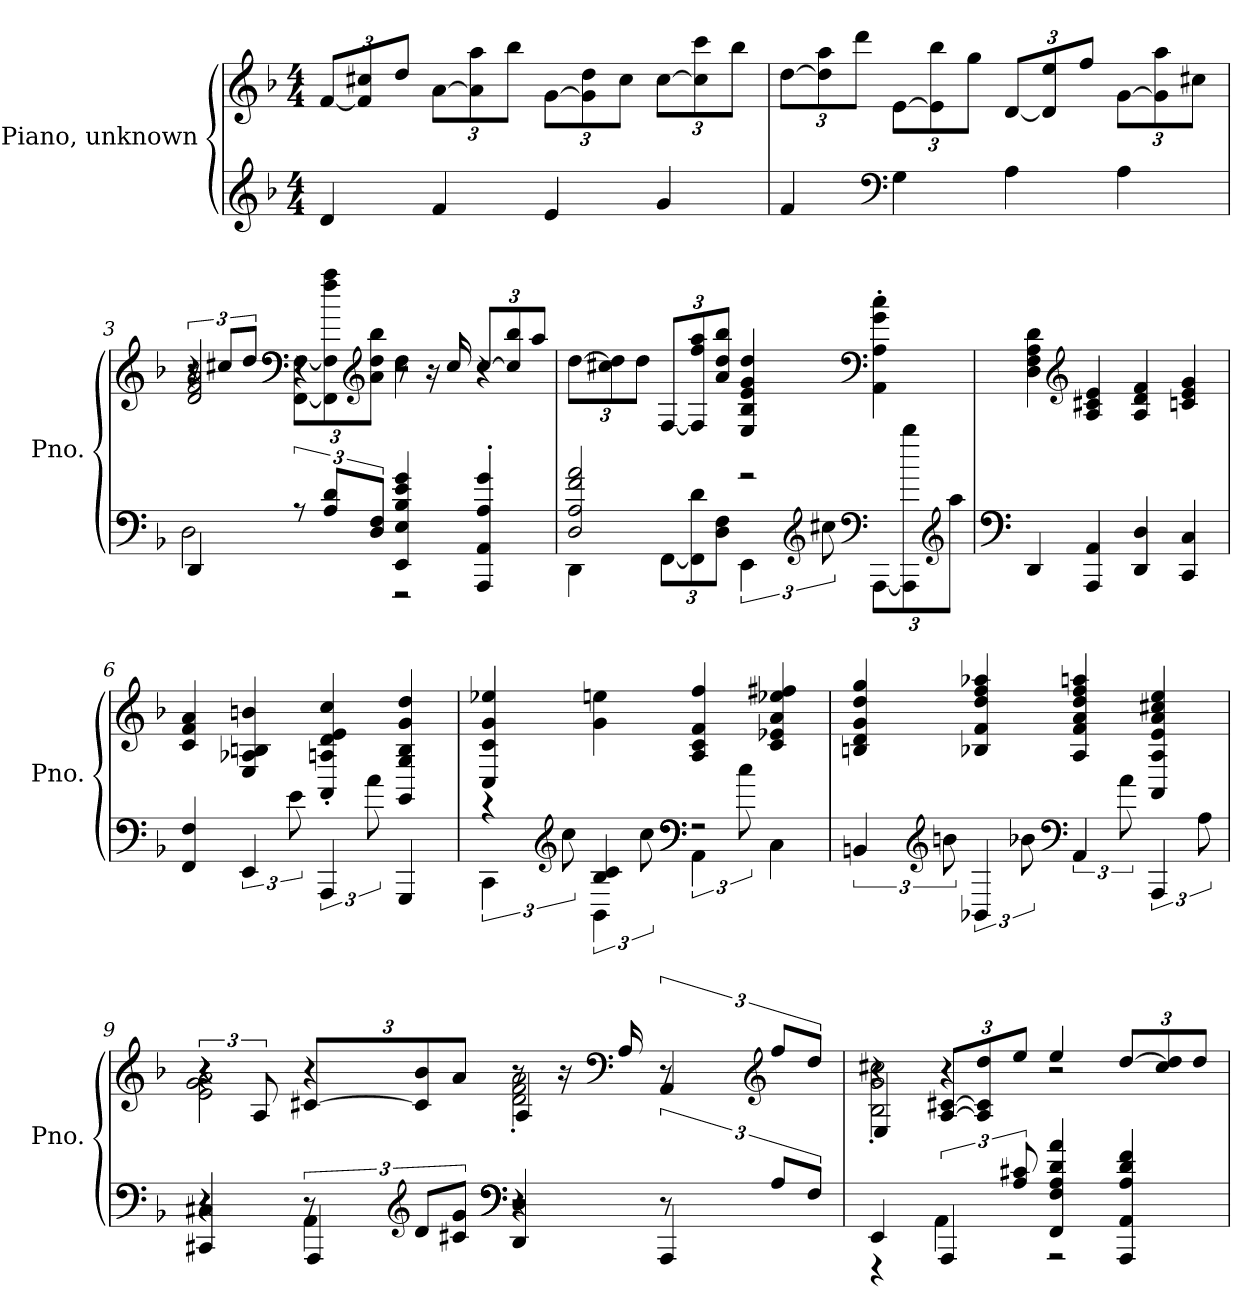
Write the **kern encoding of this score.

**kern	**kern
*part1	*part1
*staff2	*staff1
*I"Piano, unknown	*
*I'Pno.	*
*clefG2	*clefG2
*k[b-]	*k[b-]
*M4/4	*M4/4
*MM120	*MM120
*	*Xbrackettup
=1	=1
4d/	[12f/L
.	12f/] 12cc#X/
.	12dd/J
4f/	[12a\L
.	12a\] 12aa\
.	12bb-\J
4e/	[12g\L
.	12g\] 12dd\
.	12cc#\J
4g/	[12cc#\L
.	12cc#\] 12ccc\
.	12bb-\J
=2	=2
4f/	[12dd\L
.	12dd\] 12aa\
.	12ddd\J
*clefF4	*
4G\	[12e\L
.	12e\] 12bb-\
.	12gg\J
4A\	[12d/L
.	12d/] 12ee/
.	12ff/J
4A\	[12g\L
.	12g\] 12aa\
.	12cc#X\J
!!LO:LB:g=z
=3	=3
*^	*
*	*	*brackettup
*	*	*^
*	*	*	*^
4DD/	2D\	12r	4r	2d/ 2f/ 2a/
.	.	12cc#X/L	.	.
.	.	12dd/J	.	.
*	*	*clefF4	*	*
*	*	*	*Xbrackettup	*
12r	.	4r	[12FF\ [12F\L	.
12A/ 12d/L	.	.	12FF\] 12F\] 12ff\ 12aa\	.
*	*	*clefG2	*	*
12D/ 12F/J	.	.	12a\ 12dd\ 12bb-\J	.
4EE/ 4E/ 4B-/ 4e/ 4g/	2r	8r	4dd\	2r
.	.	16r	.	.
.	.	16cc#/	.	.
4AAA/' 4AA/' 4A/' 4g/'	.	[12cc#/L	4r	.
.	.	12cc#/] 12bb-/	.	.
.	.	12aa/J	.	.
*	*	*v	*v	*v
=4	=4	=4
2D/ 2A/ 2f/ 2a/	4DD\	[12dd\L
.	.	12cc#X\ 12dd\]
.	.	12dd\J
*	*Xbrackettup	*
.	[12FF\L	[12F/L
.	12FF\] 12d\	12F/] 12ff/ 12aa/
.	12D\ 12F\J	12a/ 12dd/ 12bb-/J
*	*brackettup	*
2r	6EE\	4E/ 4B-/ 4e/ 4g/ 4dd/
*clefG2	*	*
.	12cc#X\	.
*clefF4	*	*clefF4
*	*Xbrackettup	*
.	[12AAA\L	4AA\' 4A\' 4g\' 4cc#\'
.	12AAA\] 12bb-\	.
*clefG2	*	*
.	12aa\J	.
*v	*v	*
!!LO:LB:g=z
=5	=5
*clefF4	*
4DD/	4D\ 4F\ 4A\ 4d\
*	*clefG2
4AAA/ 4AA/	4A/ 4c#X/ 4e/
4DD/ 4D/	4A/ 4d/ 4f/
4CC/ 4C/	4cn/ 4e/ 4g/
=6	=6
4FF/ 4F/	4c/ 4f/ 4a/
*brackettup	*
6EE/	4E/ 4A-X/ 4Bn/ 4bn/
12e\	.
6AAA/	4AA/' 4An/' 4d/' 4e/' 4cc/'
12a\	.
4GGG/	4GG/ 4G/ 4B/ 4g/ 4dd/
=7	=7
*^	*
4r	6CC\	4C/ 4c/ 4g/ 4ee-X/
*clefG2	*	*
.	12cc\	.
4B-/ 4c/	6BB-\	4g\ 4een\
.	12cc\	.
*clefF4	*	*
2r	6AA\	4A/ 4c/ 4f/ 4ff/
.	12cc\	.
.	4C\	4c/ 4e-X/ 4a/ 4ee-X/ 4ff#X/
*v	*v	*
=8	=8
6BBn/	4Bn/ 4d/ 4g/ 4dd/ 4gg/
*clefG2	*
12bn\	.
6BB-X/	4B-X/ 4f/ 4dd/ 4ff/ 4aa-X/
12b-X\	.
*clefF4	*
6AA/	4A/ 4f/ 4a/ 4dd/ 4ff/ 4aan/
12a\	.
6AAA/	4AA/ 4A/ 4e/ 4a/ 4cc#X/ 4ee/
12A\	.
!!LO:LB:g=z
=9	=9
*^	*
*	*^	*
*	*	*	*brackettup
*	*	*	*^
*	*	*	*	*^
4CC#X/ 4C#X/	4r	4r	6r	2e\ 2g\ 2a\	4r
.	.	.	12A/	.	.
*	*	*	*	*	*Xbrackettup
12r	4AA\	4AAA/	4r	.	[12c#X/L
*clefG2	*	*	*	*	*
12d/L	.	.	.	.	12c#/] 12b-/
12c#X/ 12g/J	.	.	.	.	12a/J
*clefF4	*	*	*	*	*
4DD/ 4D/	2r	4r	8r	2d\' 2f\' 2a\'	4A/
.	.	.	16r	.	.
*	*	*	*clefF4	*	*
.	.	.	16A/	.	.
*	*	*	*brackettup	*	*
12r	.	4AAA/	12r	.	4AA/
*	*	*	*clefG2	*	*
12A/L	.	.	12ff/L	.	.
12F/J	.	.	12dd/J	.	.
*	*v	*v	*	*	*
=10	=10	=10	=10	=10
4EE/	4r	4r	2B-\' 2g\' 2cc#X\'	4E/
*	*	*Xbrackettup	*	*
6AAA/	4AA\	[12A/ [12c#X/L	.	4r
.	.	12A/] 12c#/] 12dd/	.	.
12A/ 12c#X/	.	12ee/J	.	.
4FF/ 4F/ 4A/ 4d/ 4a/	2r	4ee/	2r	2r
4AAA/ 4AA/ 4A/ 4d/ 4f/	.	[12dd/L	.	.
.	.	12cc#/ 12dd/]	.	.
.	.	12dd/J	.	.
*v	*v	*	*	*
*	*v	*v	*v
=	=
*-	*-
